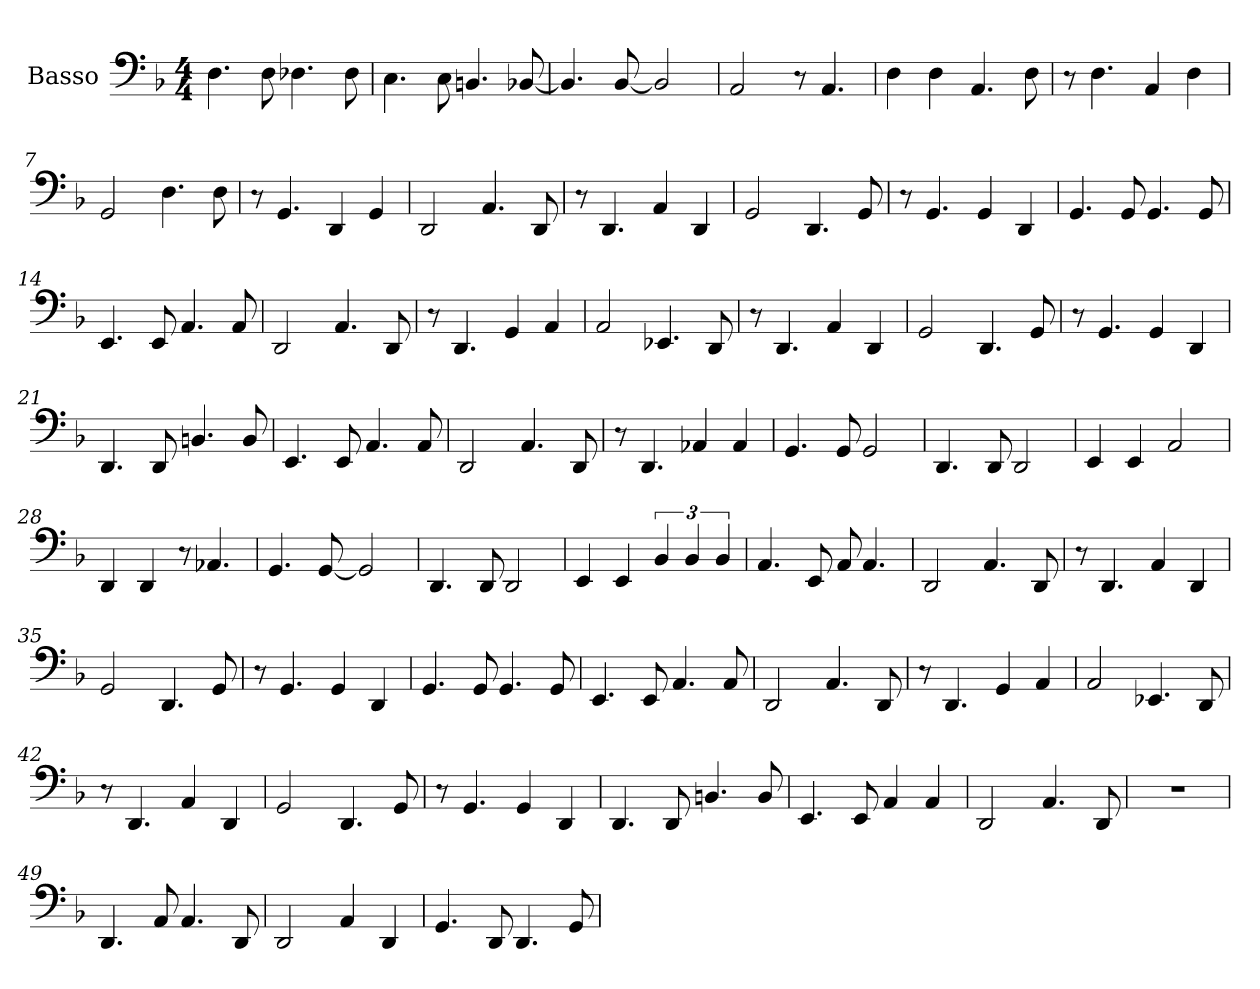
**kern
*part1
*staff1
*I"Basso
*stria4
*
*k[b-]
*F:
*M4/4
=1
4.D
8D
4.D-X
8D-
=2
4.C
8C
4.BBn
[8BB-X
=3
4.BB-]
[8BB-
2BB-]
=4
2AA
8r
4.AA
=5
4D
4D
4.AA
8D
=6
8r
4.D
4AA
4D
=7
2GG
4.D
8D
=8
8r
4.GG
4DD
4GG
=9
2DD
4.AA
8DD
=10
8r
4.DD
4AA
4DD
=11
2GG
4.DD
8GG
=12
8r
4.GG
4GG
4DD
=13
4.GG
8GG
4.GG
8GG
=14
4.EE
8EE
4.AA
8AA
=15
2DD
4.AA
8DD
=16
8r
4.DD
4GG
4AA
=17
2AA
4.EE-X
8DD
=18
8r
4.DD
4AA
4DD
=19
2GG
4.DD
8GG
=20
8r
4.GG
4GG
4DD
=21
4.DD
8DD
4.BBn
8BB
=22
4.EE
8EE
4.AA
8AA
=23
2DD
4.AA
8DD
=24
8r
4.DD
4AA-X
4AA-
=25
4.GG
8GG
2GG
=26
4.DD
8DD
2DD
=27
4EE
4EE
2AA
=28
4DD
4DD
8r
4.AA-X
=29
4.GG
[8GG
2GG]
=30
4.DD
8DD
2DD
=31
4EE
4EE
6BB-
6BB-
6BB-
=32
4.AA
8EE
8AA
4.AA
=33
2DD
4.AA
8DD
=34
8r
4.DD
4AA
4DD
=35
2GG
4.DD
8GG
=36
8r
4.GG
4GG
4DD
=37
4.GG
8GG
4.GG
8GG
=38
4.EE
8EE
4.AA
8AA
=39
2DD
4.AA
8DD
=40
8r
4.DD
4GG
4AA
=41
2AA
4.EE-X
8DD
=42
8r
4.DD
4AA
4DD
=43
2GG
4.DD
8GG
=44
8r
4.GG
4GG
4DD
=45
4.DD
8DD
4.BBn
8BB
=46
4.EE
8EE
4AA
4AA
=47
2DD
4.AA
8DD
=48
1r
=49
4.DD
8AA
4.AA
8DD
=50
2DD
4AA
4DD
=51
4.GG
8DD
4.DD
8GG
=
*-
